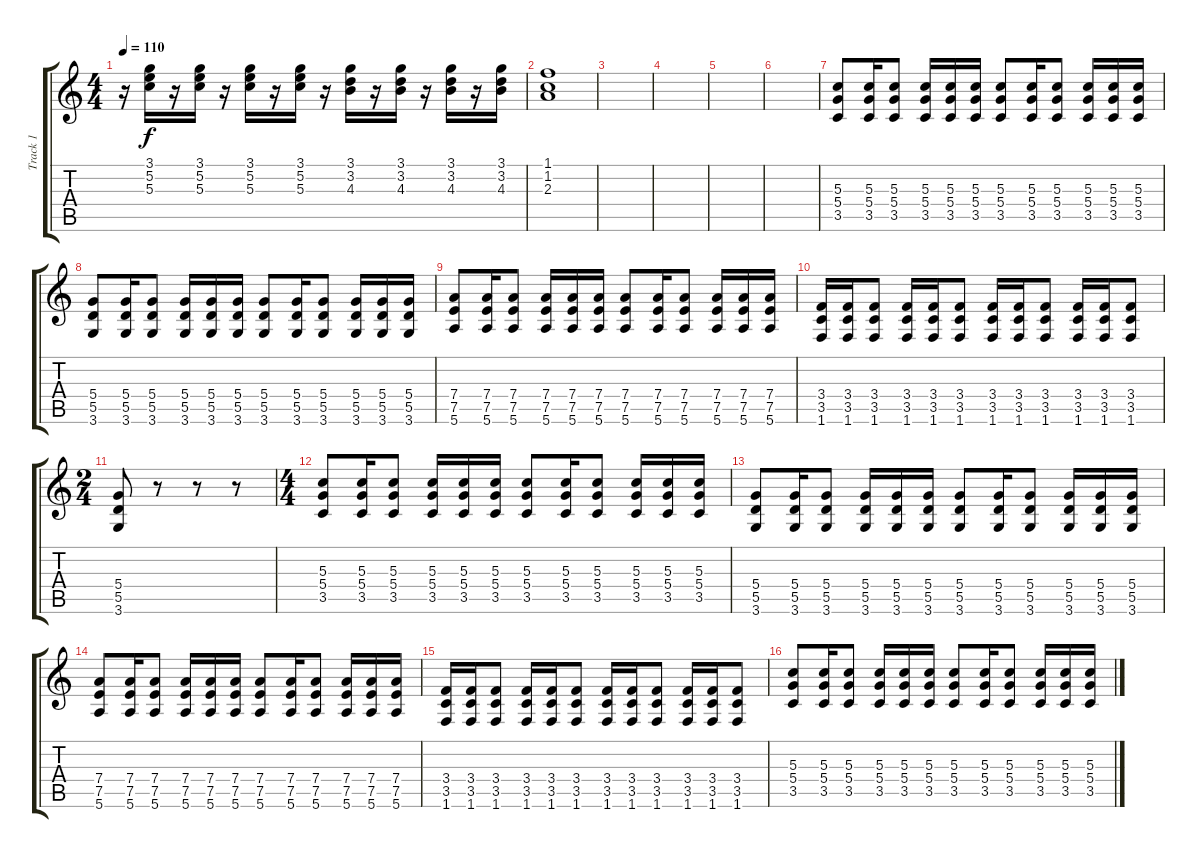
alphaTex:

\track ("Track 1" "Track 1") {instrument distortionguitar}
\staff {score tabs}
\tuning (E4 B3 G3 D3 A2 E2) {hide}
\ts (4 4)
\tempo 110
\clef g2
\ks c
r.16{dy f} (3.1 5.2 5.3).16 r.16 (3.1 5.2 5.3).16 r.16 (3.1 5.2 5.3).16 r.16 (3.1 5.2 5.3).16 r.16 (3.1 3.2 4.3).16 r.16 (3.1 3.2 4.3).16 r.16 (3.1 3.2 4.3).16 r.16 (3.1 3.2 4.3).16 |
(1.1 1.2 2.3).1 |
|
|
|
|
(5.3 5.4 3.5).8{instrument distortionguitar} (5.3 5.4 3.5).16 (5.3 5.4 3.5).8 (5.3 5.4 3.5).16 (5.3 5.4 3.5).16 (5.3 5.4 3.5).16 (5.3 5.4 3.5).8 (5.3 5.4 3.5).16 (5.3 5.4 3.5).8 (5.3 5.4 3.5).16 (5.3 5.4 3.5).16 (5.3 5.4 3.5).16 |
(5.4 5.5 3.6).8 (5.4 5.5 3.6).16 (5.4 5.5 3.6).8 (5.4 5.5 3.6).16 (5.4 5.5 3.6).16 (5.4 5.5 3.6).16 (5.4 5.5 3.6).8 (5.4 5.5 3.6).16 (5.4 5.5 3.6).8 (5.4 5.5 3.6).16 (5.4 5.5 3.6).16 (5.4 5.5 3.6).16 |
(7.4 7.5 5.6).8 (7.4 7.5 5.6).16 (7.4 7.5 5.6).8 (7.4 7.5 5.6).16 (7.4 7.5 5.6).16 (7.4 7.5 5.6).16 (7.4 7.5 5.6).8 (7.4 7.5 5.6).16 (7.4 7.5 5.6).8 (7.4 7.5 5.6).16 (7.4 7.5 5.6).16 (7.4 7.5 5.6).16 |
(3.4 3.5 1.6).16 (3.4 3.5 1.6).16 (3.4 3.5 1.6).8 (3.4 3.5 1.6).16 (3.4 3.5 1.6).16 (3.4 3.5 1.6).8 (3.4 3.5 1.6).16 (3.4 3.5 1.6).16 (3.4 3.5 1.6).8 (3.4 3.5 1.6).16 (3.4 3.5 1.6).16 (3.4 3.5 1.6).8 |
\ts (2 4)
(5.4 5.5 3.6).8 r.8 r.8 r.8 |
\ts (4 4)
(5.3 5.4 3.5).8 (5.3 5.4 3.5).16 (5.3 5.4 3.5).8 (5.3 5.4 3.5).16 (5.3 5.4 3.5).16 (5.3 5.4 3.5).16 (5.3 5.4 3.5).8 (5.3 5.4 3.5).16 (5.3 5.4 3.5).8 (5.3 5.4 3.5).16 (5.3 5.4 3.5).16 (5.3 5.4 3.5).16 |
(5.4 5.5 3.6).8 (5.4 5.5 3.6).16 (5.4 5.5 3.6).8 (5.4 5.5 3.6).16 (5.4 5.5 3.6).16 (5.4 5.5 3.6).16 (5.4 5.5 3.6).8 (5.4 5.5 3.6).16 (5.4 5.5 3.6).8 (5.4 5.5 3.6).16 (5.4 5.5 3.6).16 (5.4 5.5 3.6).16 |
(7.4 7.5 5.6).8 (7.4 7.5 5.6).16 (7.4 7.5 5.6).8 (7.4 7.5 5.6).16 (7.4 7.5 5.6).16 (7.4 7.5 5.6).16 (7.4 7.5 5.6).8 (7.4 7.5 5.6).16 (7.4 7.5 5.6).8 (7.4 7.5 5.6).16 (7.4 7.5 5.6).16 (7.4 7.5 5.6).16 |
(3.4 3.5 1.6).16 (3.4 3.5 1.6).16 (3.4 3.5 1.6).8 (3.4 3.5 1.6).16 (3.4 3.5 1.6).16 (3.4 3.5 1.6).8 (3.4 3.5 1.6).16 (3.4 3.5 1.6).16 (3.4 3.5 1.6).8 (3.4 3.5 1.6).16 (3.4 3.5 1.6).16 (3.4 3.5 1.6).8 |
(5.3 5.4 3.5).8 (5.3 5.4 3.5).16 (5.3 5.4 3.5).8 (5.3 5.4 3.5).16 (5.3 5.4 3.5).16 (5.3 5.4 3.5).16 (5.3 5.4 3.5).8 (5.3 5.4 3.5).16 (5.3 5.4 3.5).8 (5.3 5.4 3.5).16 (5.3 5.4 3.5).16 (5.3 5.4 3.5).16
